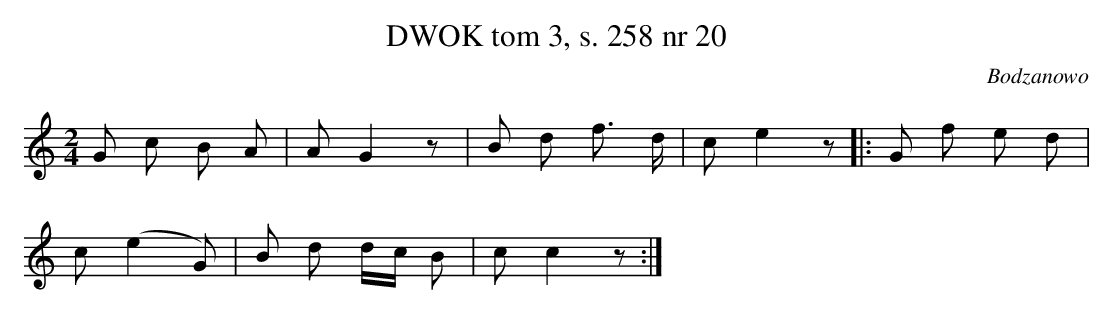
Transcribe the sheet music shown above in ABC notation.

X:1
T: DWOK tom 3, s. 258 nr 20
O: Bodzanowo
L: 1/16
M: 2/4
K: C
G2 c2 B2 A2 | A2 G4 z2 | B2 d2 f3 d | c2 e4 z2 |: G2 f2 e2 d2 |
c2 (e4 G2) | B2 d2 dc B2 | c2 c4 z2 :|
